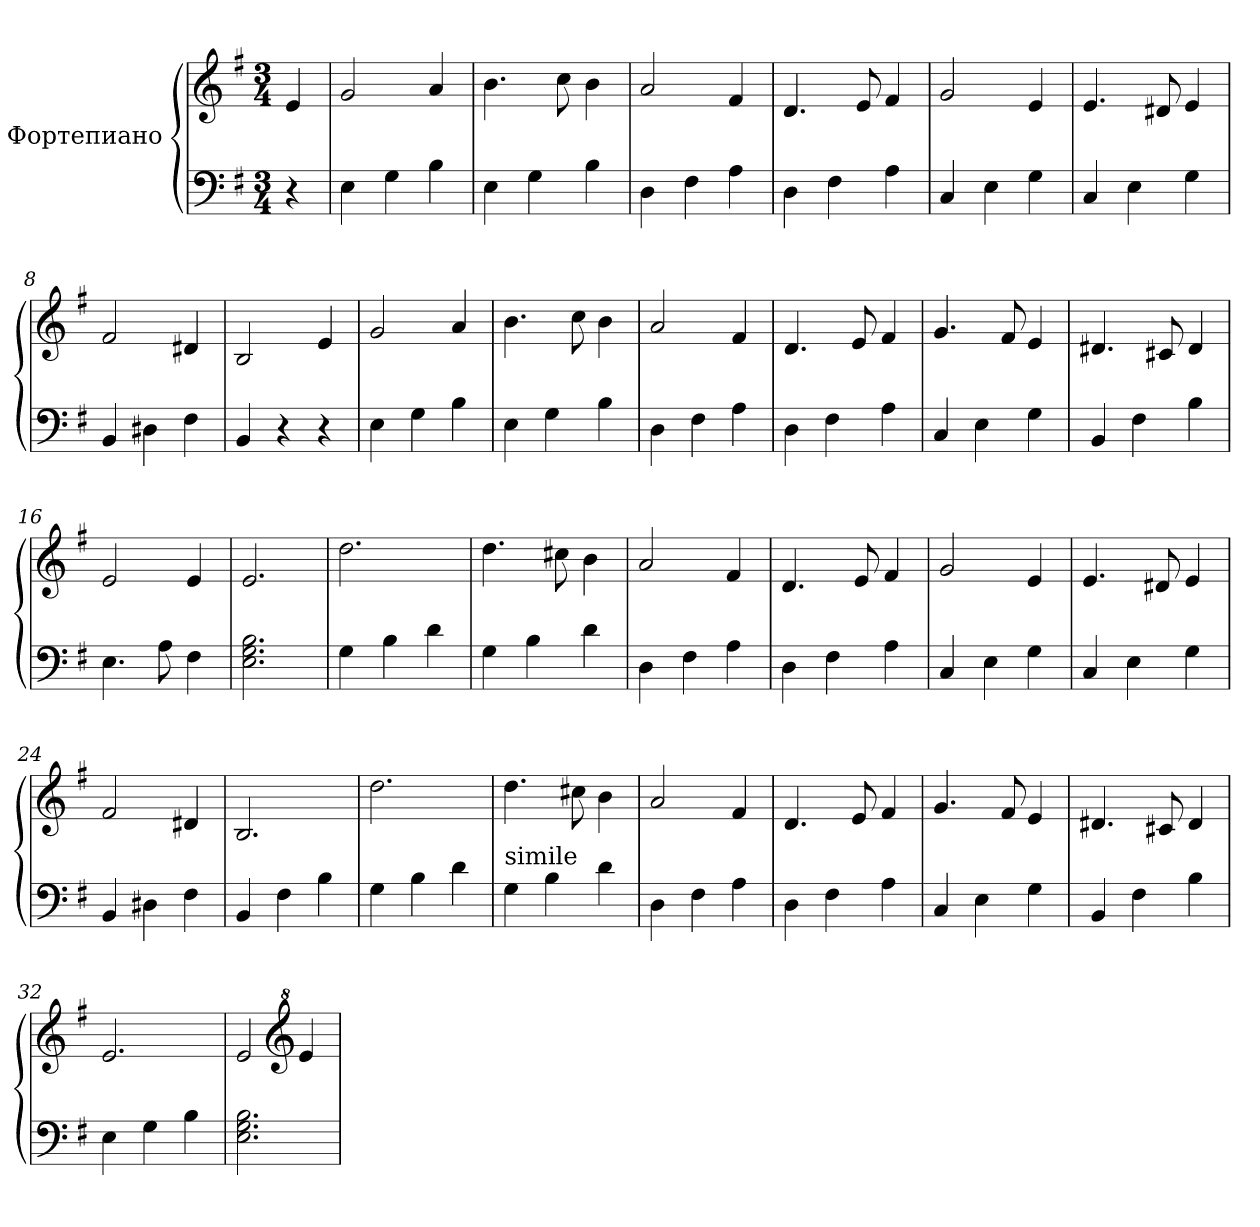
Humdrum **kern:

**kern	**kern
*part1	*part1
*staff2	*staff1
*I"Фортепиано	*
*clefF4	*clefG2
*k[f#]	*k[f#]
*M3/4	*M3/4
=1	=1
4r	4e/
=2	=2
4E\	2g/
4G\	.
4B\	4a/
=3	=3
4E\	4.b\
4G\	.
.	8cc\
4B\	4b\
=4	=4
4D\	2a/
4F#\	.
4A\	4f#/
=5	=5
4D\	4.d/
4F#\	.
.	8e/
4A\	4f#/
=6	=6
4C/	2g/
4E\	.
4G\	4e/
=7	=7
4C/	4.e/
4E\	.
.	8d#X/
4G\	4e/
=8	=8
4BB/	2f#/
4D#X\	.
4F#\	4d#X/
=9	=9
4BB/	2B/
4r	.
4r	4e/
=10	=10
4E\	2g/
4G\	.
4B\	4a/
=11	=11
4E\	4.b\
4G\	.
.	8cc\
4B\	4b\
=12	=12
4D\	2a/
4F#\	.
4A\	4f#/
=13	=13
4D\	4.d/
4F#\	.
.	8e/
4A\	4f#/
=14	=14
4C/	4.g/
4E\	.
.	8f#/
4G\	4e/
=15	=15
4BB/	4.d#X/
4F#\	.
.	8c#X/
4B\	4d#/
=16	=16
4.E<\	2e/
8A<\	.
4F#<\	4e/
=17	=17
2.E\ 2.G\ 2.B\	2.e/
=18	=18
4G\	2.dd\
4B\	.
4d\	.
=19	=19
4G\	4.dd\
4B\	.
.	8cc#X\
4d\	4b\
=20	=20
4D\	2a/
4F#\	.
4A\	4f#/
=21	=21
4D\	4.d/
4F#\	.
.	8e/
4A\	4f#/
=22	=22
4C/	2g/
4E\	.
4G\	4e/
=23	=23
4C/	4.e/
4E\	.
.	8d#X/
4G\	4e/
=24	=24
4BB/	2f#/
4D#X\	.
4F#\	4d#X/
=25	=25
4BB/	2.B/
4F#\	.
4B\	.
=26	=26
4G\	2.dd\
4B\	.
4d\	.
=27	=27
!LO:TX:a:t=simile	!
4G\	4.dd\
4B\	.
.	8cc#X\
4d\	4b\
=28	=28
4D\	2a/
4F#\	.
4A\	4f#/
=29	=29
4D\	4.d/
4F#\	.
.	8e/
4A\	4f#/
=30	=30
4C/	4.g/
4E\	.
.	8f#/
4G\	4e/
=31	=31
4BB/	4.d#X/
4F#\	.
.	8c#X/
4B\	4d#/
=32	=32
4E\	2.e/
4G\	.
4B\	.
=33	=33
2.E\ 2.G\ 2.B\	2e/
*	*clefG^2
.	4ee/
=	=
*-	*-
